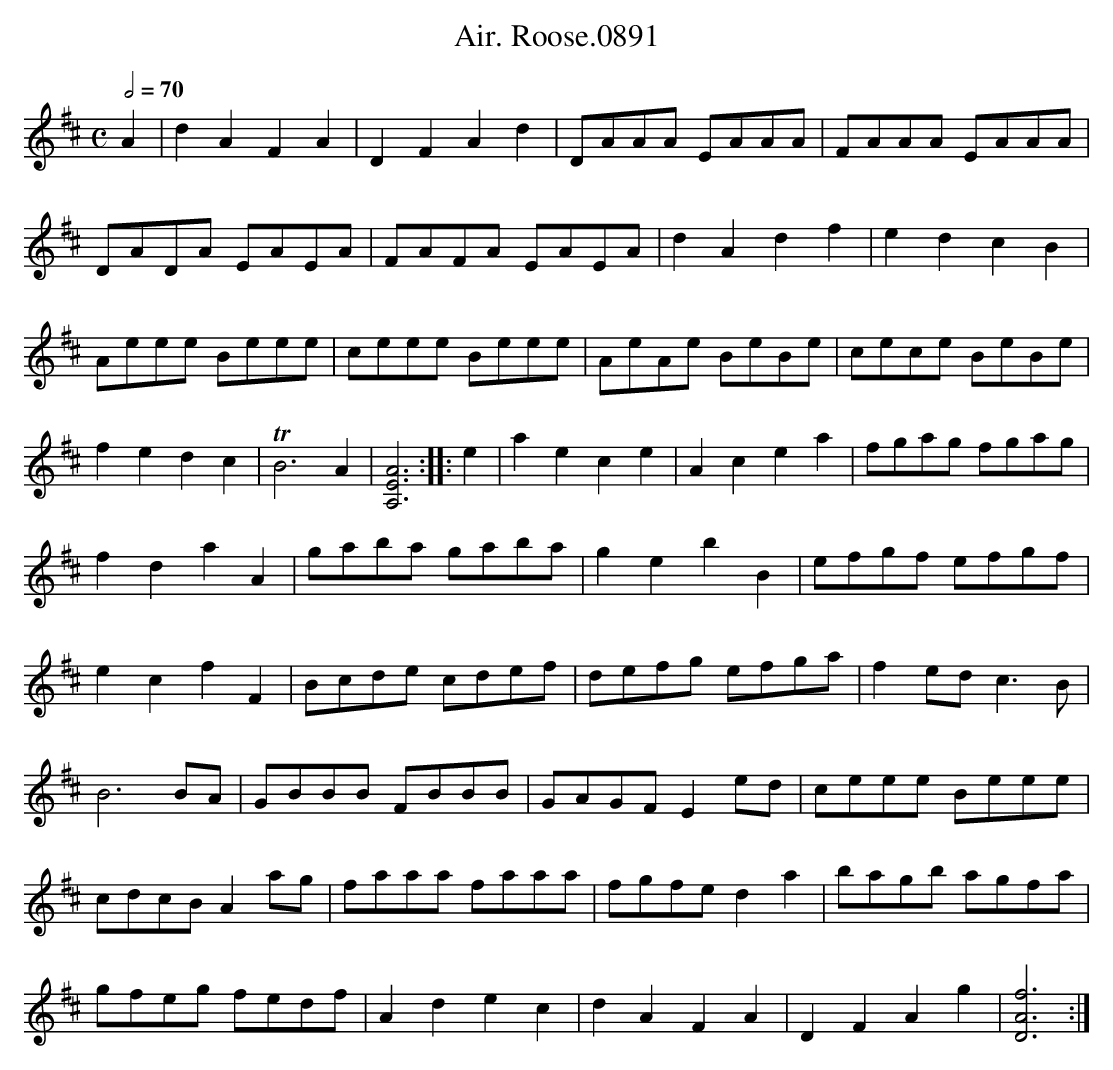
X:1
T:Air. Roose.0891
Q:1/2=70
L:1/8
M:C
K:D
A2|d2A2F2A2|D2F2A2d2|DAAA EAAA|FAAA EAAA|
DADA EAEA|FAFA EAEA|d2A2d2f2|e2d2c2B2|
Aeee Beee|ceee Beee|AeAe BeBe|cece BeBe|
f2 e2d2c2|TB6A2|[A,6E6A6]::e2|a2e2c2e2|A2c2e2a2|fgag fgag|
f2d2a2A2|gaba gaba|g2e2b2B2|efgf efgf|
e2c2f2F2|Bcde cdef|defg efga|f2ed c3B|
B6BA| GBBB FBBB| GAGF E2ed|ceee Beee|
cdcB  A2ag|faaa faaa|fgfe d2a2|bagb agfa|
gfeg fedf|A2d2e2c2|d2A2F2A2|D2F2A2g2|[D6A6f6]:|
